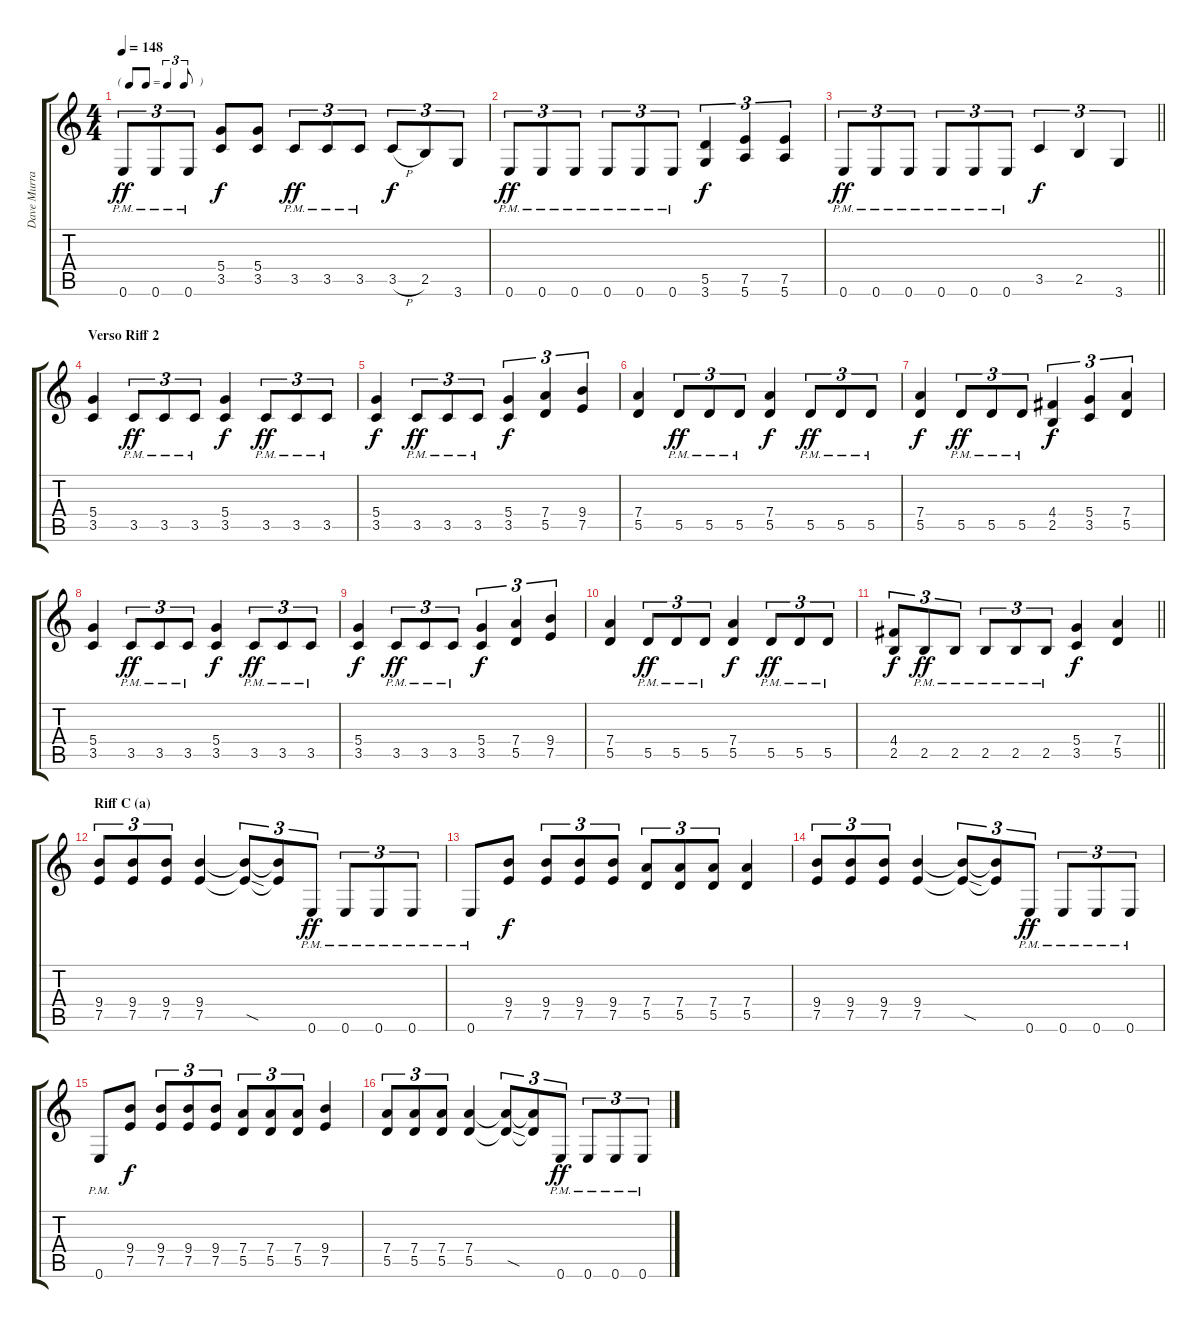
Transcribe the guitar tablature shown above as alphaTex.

\track ("Dave Murray" "Dave Murra") {instrument distortionguitar}
\staff {score tabs}
\tuning (E4 B3 G3 D3 A2 E2) {hide}
\ts (4 4)
\tf triplet8th
\tempo 148
\clef g2
\ks c
0.6{pm}.8{tu (3 2) dy ff} 0.6{pm}.8{tu (3 2)} 0.6{pm}.8{tu (3 2)} (5.4 3.5).8{dy f} (5.4 3.5).8 3.5{pm}.8{tu (3 2) dy ff} 3.5{pm}.8{tu (3 2)} 3.5{pm}.8{tu (3 2)} 3.5{h}.8{tu (3 2) dy f} 2.5.8{tu (3 2)} 3.6.8{tu (3 2)} |
0.6{pm}.8{tu (3 2) dy ff} 0.6{pm}.8{tu (3 2)} 0.6{pm}.8{tu (3 2)} 0.6{pm}.8{tu (3 2)} 0.6{pm}.8{tu (3 2)} 0.6{pm}.8{tu (3 2)} (5.5 3.6).4{tu (3 2) dy f} (7.5 5.6).4{tu (3 2)} (7.5 5.6).4{tu (3 2)} |
\barLineRight lightlight
0.6{pm}.8{tu (3 2) dy ff} 0.6{pm}.8{tu (3 2)} 0.6{pm}.8{tu (3 2)} 0.6{pm}.8{tu (3 2)} 0.6{pm}.8{tu (3 2)} 0.6{pm}.8{tu (3 2)} 3.5.4{tu (3 2) dy f} 2.5.4{tu (3 2)} 3.6.4{tu (3 2)} |
\section ("" "Verso Riff 2")
(5.4 3.5).4 3.5{pm}.8{tu (3 2) dy ff} 3.5{pm}.8{tu (3 2)} 3.5{pm}.8{tu (3 2)} (5.4 3.5).4{dy f} 3.5{pm}.8{tu (3 2) dy ff} 3.5{pm}.8{tu (3 2)} 3.5{pm}.8{tu (3 2)} |
(5.4 3.5).4{dy f} 3.5{pm}.8{tu (3 2) dy ff} 3.5{pm}.8{tu (3 2)} 3.5{pm}.8{tu (3 2)} (5.4 3.5).4{tu (3 2) dy f} (7.4 5.5).4{tu (3 2)} (9.4 7.5).4{tu (3 2)} |
(7.4 5.5).4 5.5{pm}.8{tu (3 2) dy ff} 5.5{pm}.8{tu (3 2)} 5.5{pm}.8{tu (3 2)} (7.4 5.5).4{dy f} 5.5{pm}.8{tu (3 2) dy ff} 5.5{pm}.8{tu (3 2)} 5.5{pm}.8{tu (3 2)} |
(7.4 5.5).4{dy f} 5.5{pm}.8{tu (3 2) dy ff} 5.5{pm}.8{tu (3 2)} 5.5{pm}.8{tu (3 2)} (4.4 2.5).4{tu (3 2) dy f} (5.4 3.5).4{tu (3 2)} (7.4 5.5).4{tu (3 2)} |
(5.4 3.5).4 3.5{pm}.8{tu (3 2) dy ff} 3.5{pm}.8{tu (3 2)} 3.5{pm}.8{tu (3 2)} (5.4 3.5).4{dy f} 3.5{pm}.8{tu (3 2) dy ff} 3.5{pm}.8{tu (3 2)} 3.5{pm}.8{tu (3 2)} |
(5.4 3.5).4{dy f} 3.5{pm}.8{tu (3 2) dy ff} 3.5{pm}.8{tu (3 2)} 3.5{pm}.8{tu (3 2)} (5.4 3.5).4{tu (3 2) dy f} (7.4 5.5).4{tu (3 2)} (9.4 7.5).4{tu (3 2)} |
(7.4 5.5).4 5.5{pm}.8{tu (3 2) dy ff} 5.5{pm}.8{tu (3 2)} 5.5{pm}.8{tu (3 2)} (7.4 5.5).4{dy f} 5.5{pm}.8{tu (3 2) dy ff} 5.5{pm}.8{tu (3 2)} 5.5{pm}.8{tu (3 2)} |
\barLineRight lightlight
(4.4 2.5).8{tu (3 2) dy f} 2.5{pm}.8{tu (3 2) dy ff} 2.5{pm}.8{tu (3 2)} 2.5{pm}.8{tu (3 2)} 2.5{pm}.8{tu (3 2)} 2.5{pm}.8{tu (3 2)} (5.4 3.5).4{dy f} (7.4 5.5).4 |
\section ("" "Riff C (a)")
(9.4 7.5).8{tu (3 2)} (9.4 7.5).8{tu (3 2)} (9.4 7.5).8{tu (3 2)} (9.4 7.5).4 (9.4{t} 7.5{sod t}).8{tu (3 2)} (9.4{t} 7.5{t}).8{tu (3 2)} 0.6{pm}.8{tu (3 2) dy ff} 0.6{pm}.8{tu (3 2)} 0.6{pm}.8{tu (3 2)} 0.6{pm}.8{tu (3 2)} |
0.6{pm}.8 (9.4 7.5).8{dy f} (9.4 7.5).8{tu (3 2)} (9.4 7.5).8{tu (3 2)} (9.4 7.5).8{tu (3 2)} (7.4 5.5).8{tu (3 2)} (7.4 5.5).8{tu (3 2)} (7.4 5.5).8{tu (3 2)} (7.4 5.5).4 |
(9.4 7.5).8{tu (3 2)} (9.4 7.5).8{tu (3 2)} (9.4 7.5).8{tu (3 2)} (9.4 7.5).4 (9.4{t} 7.5{sod t}).8{tu (3 2)} (9.4{t} 7.5{t}).8{tu (3 2)} 0.6{pm}.8{tu (3 2) dy ff} 0.6{pm}.8{tu (3 2)} 0.6{pm}.8{tu (3 2)} 0.6{pm}.8{tu (3 2)} |
0.6{pm}.8 (9.4 7.5).8{dy f} (9.4 7.5).8{tu (3 2)} (9.4 7.5).8{tu (3 2)} (9.4 7.5).8{tu (3 2)} (7.4 5.5).8{tu (3 2)} (7.4 5.5).8{tu (3 2)} (7.4 5.5).8{tu (3 2)} (9.4 7.5).4 |
(7.4 5.5).8{tu (3 2)} (7.4 5.5).8{tu (3 2)} (7.4 5.5).8{tu (3 2)} (7.4 5.5).4 (7.4{t} 5.5{sod t}).8{tu (3 2)} (7.4{t} 5.5{t}).8{tu (3 2)} 0.6{pm}.8{tu (3 2) dy ff} 0.6{pm}.8{tu (3 2)} 0.6{pm}.8{tu (3 2)} 0.6{pm}.8{tu (3 2)}
